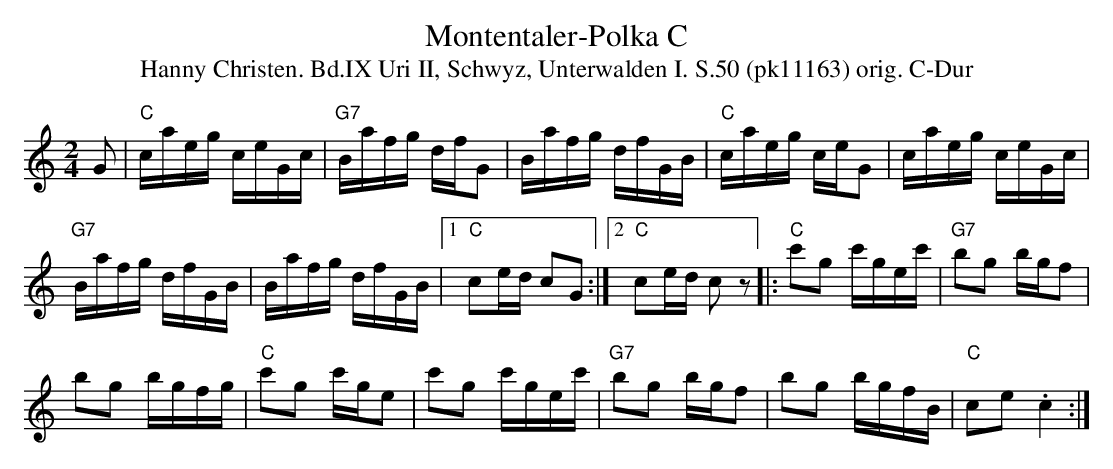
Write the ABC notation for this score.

X:1
T: Montentaler-Polka C
T:Hanny Christen. Bd.IX Uri II, Schwyz, Unterwalden I. S.50 (pk11163) orig. C-Dur
M:2/4
L:1/16
K:C
G2 | "C"caeg ceGc | "G7"Bafg dfG2 | Bafg dfGB | "C"caeg ceG2 | caeg ceGc |
"G7"Bafg dfGB | Bafg dfGB |1 "C"c2ed c2G2 :|2 "C"c2ed c2z2 |: "C"c'2g2 c'gec' | "G7"b2g2 bgf2 |
b2g2 bgfg | "C"c'2g2 c'ge2 | c'2g2 c'gec' | "G7"b2g2 bgf2 | b2g2 bgfB | "C"c2e2 .c4 :|
